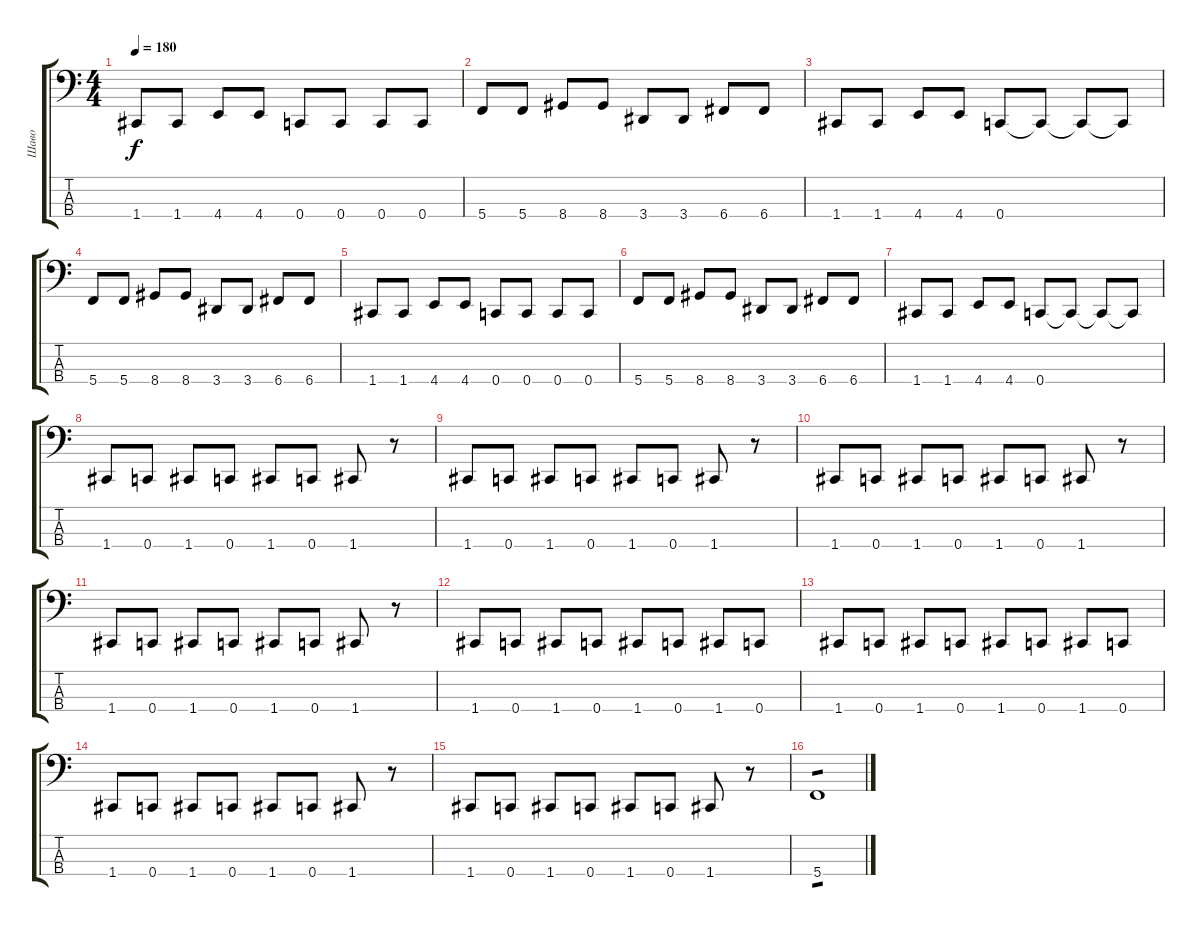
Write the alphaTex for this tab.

\track ("Шаво" "Шаво") {instrument electricbassfinger}
\staff {score tabs}
\tuning (F2 C2 G1 C1) {hide}
\ts (4 4)
\tempo 180
\clef f4
\ks c
1.4.8{dy f} 1.4.8 4.4.8 4.4.8 0.4.8 0.4.8 0.4.8 0.4.8 |
5.4.8 5.4.8 8.4.8 8.4.8 3.4.8 3.4.8 6.4.8 6.4.8 |
1.4.8 1.4.8 4.4.8 4.4.8 0.4.8 0.4{t}.8 0.4{t}.8 0.4{t}.8 |
5.4.8 5.4.8 8.4.8 8.4.8 3.4.8 3.4.8 6.4.8 6.4.8 |
1.4.8 1.4.8 4.4.8 4.4.8 0.4.8 0.4.8 0.4.8 0.4.8 |
5.4.8 5.4.8 8.4.8 8.4.8 3.4.8 3.4.8 6.4.8 6.4.8 |
1.4.8 1.4.8 4.4.8 4.4.8 0.4.8 0.4{t}.8 0.4{t}.8 0.4{t}.8 |
1.4.8 0.4.8 1.4.8 0.4.8 1.4.8 0.4.8 1.4.8 r.8 |
1.4.8 0.4.8 1.4.8 0.4.8 1.4.8 0.4.8 1.4.8 r.8 |
1.4.8 0.4.8 1.4.8 0.4.8 1.4.8 0.4.8 1.4.8 r.8 |
1.4.8 0.4.8 1.4.8 0.4.8 1.4.8 0.4.8 1.4.8 r.8 |
1.4.8 0.4.8 1.4.8 0.4.8 1.4.8 0.4.8 1.4.8 0.4.8 |
1.4.8 0.4.8 1.4.8 0.4.8 1.4.8 0.4.8 1.4.8 0.4.8 |
1.4.8 0.4.8 1.4.8 0.4.8 1.4.8 0.4.8 1.4.8 r.8 |
1.4.8 0.4.8 1.4.8 0.4.8 1.4.8 0.4.8 1.4.8 r.8 |
5.4.1{tp 1}
